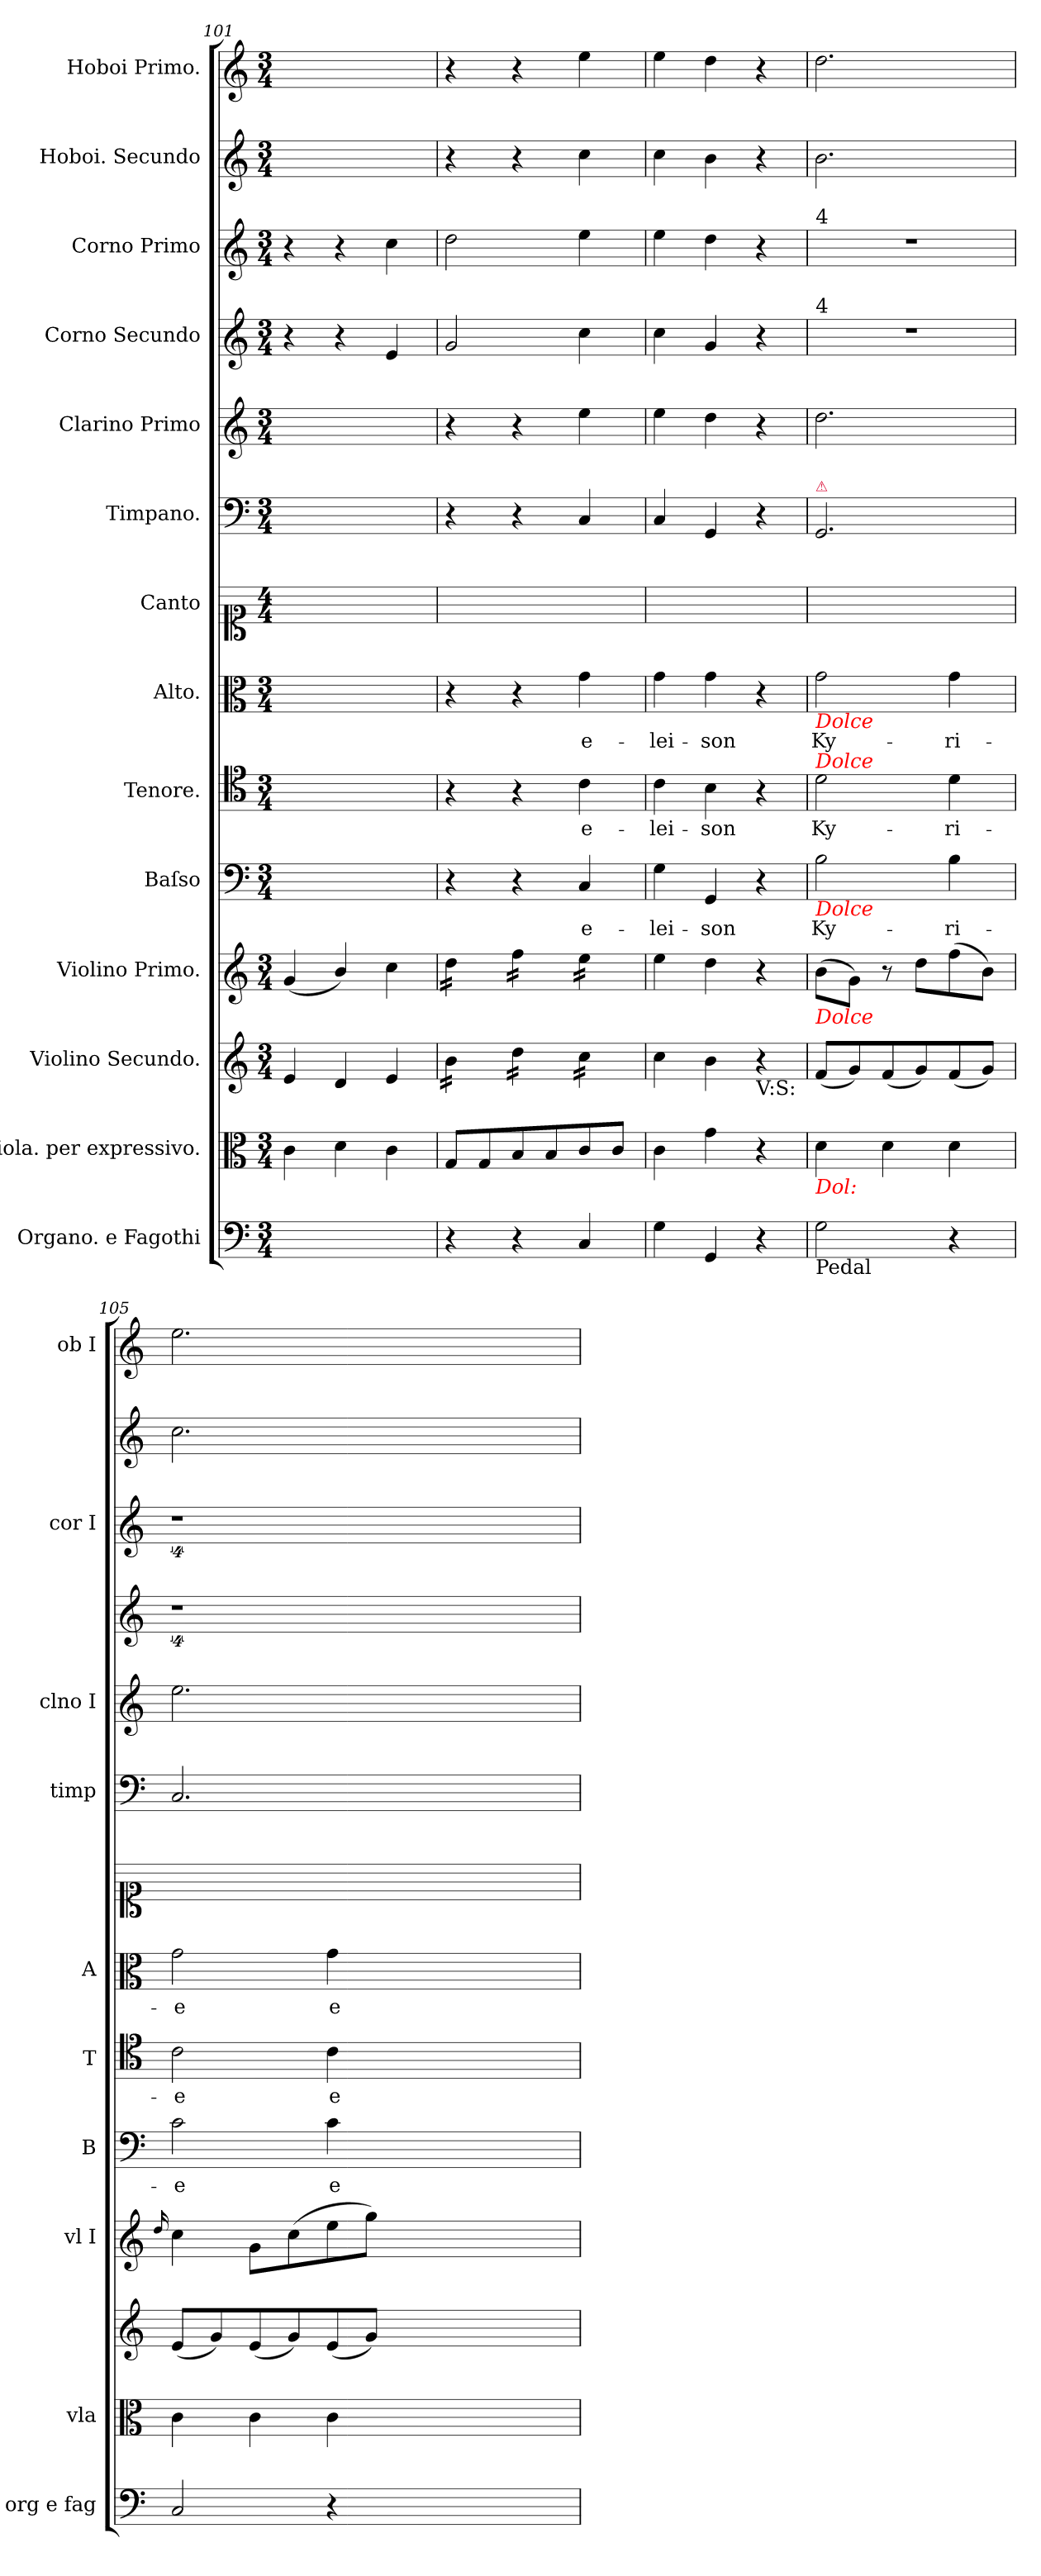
**kern	**dynam	**kern	**kern	**dynam	**kern	**dynam	**kern	**text	**kern	**text	**kern	**text	**kern	**kern	**dynam	**kern	**dynam	**kern	**kern	**kern	**dynam	**kern	**dynam
*part14	*part14	*part13	*part12	*part12	*part11	*part11	*part10	*part10	*part9	*part9	*part8	*part8	*part7	*part6	*part6	*part5	*part5	*part4	*part3	*part2	*part2	*part1	*part1
*staff14	*staff14	*staff13	*staff12	*staff12	*staff11	*staff11	*staff10	*staff10	*staff9	*staff9	*staff8	*staff8	*staff7	*staff6	*staff6	*staff5	*staff5	*staff4	*staff3	*staff2	*staff2	*staff1	*staff1
*I"Organo. e Fagothi	*	*I"Viola. per expressivo.	*I"Violino Secundo.	*	*I"Violino Primo.	*	*I"Baſso	*	*I"Tenore.	*	*I"Alto.	*	*I"Canto	*I"Timpano.	*	*I"Clarino Primo	*	*I"Corno Secundo	*I"Corno Primo	*I"Hoboi. Secundo	*	*I"Hoboi Primo.	*
*I'org e fag	*	*I'vla	*	*	*I'vl I	*	*I'B	*	*I'T	*	*I'A	*	*	*I'timp	*	*I'clno I	*	*	*I'cor I	*	*	*I'ob I	*
*clefF4	*	*clefC3	*clefG2	*	*clefG2	*	*clefF4	*	*clefC4	*	*clefC3	*	*clefC1	*clefF4	*	*clefG2	*	*clefG2	*clefG2	*clefG2	*	*clefG2	*
*k[]	*	*k[]	*k[]	*	*k[]	*	*k[]	*	*k[]	*	*k[]	*	*k[]	*k[]	*	*k[]	*	*k[]	*k[]	*k[]	*	*k[]	*
*C:	*	*C:	*C:	*	*C:	*	*C:	*	*C:	*	*C:	*	*C:	*C:	*	*C:	*	*C:	*C:	*C:	*	*C:	*
*M3/4	*	*M3/4	*M3/4	*	*M3/4	*	*M3/4	*	*M3/4	*	*M3/4	*	*M4/4	*M3/4	*	*M3/4	*	*M3/4	*M3/4	*M3/4	*	*M3/4	*
=101	=101	=101	=101	=101	=101	=101	=101	=101	=101	=101	=101	=101	=101	=101	=101	=101	=101	=101	=101	=101	=101	=101	=101
2.ryy	.	4c\	4e/	.	(4g/	.	2.ryy	.	2.ryy	.	2.ryy	.	2.ryy	2.ryy	.	2.ryy	.	4r	4r	2.ryy	.	2.ryy	.
.	.	4d\	4d/	.	4b/)	.	.	.	.	.	.	.	.	.	.	.	.	4r	4r	.	.	.	.
.	.	4c\	4e/	.	4cc\	.	.	.	.	.	.	.	.	.	.	.	.	4e/	4cc\	.	.	.	.
=102	=102	=102	=102	=102	=102	=102	=102	=102	=102	=102	=102	=102	=102	=102	=102	=102	=102	=102	=102	=102	=102	=102	=102
!	!	!	!	!LO:DY:b	!	!	!	!	!	!	!	!	!	!	!	!	!	!	!	!	!	!	!
*	*	*	*tremolo	*	*	*	*	*	*	*	*	*	*	*	*	*	*	*	*	*	*	*	*
*	*	*	*	*	*tremolo	*	*	*	*	*	*	*	*	*	*	*	*	*	*	*	*	*	*
4r	.	8G/L	16b\LL	forto	16dd\LL	.	4r	.	4r	.	4r	.	2.ryy	4r	.	4r	.	2g/	2dd\	4r	.	4r	.
.	.	.	16b\	.	16dd\	.	.	.	.	.	.	.	.	.	.	.	.	.	.	.	.	.	.
.	.	8G/	16b\	.	16dd\	.	.	.	.	.	.	.	.	.	.	.	.	.	.	.	.	.	.
.	.	.	16b\JJ	.	16dd\JJ	.	.	.	.	.	.	.	.	.	.	.	.	.	.	.	.	.	.
!	!	!	!	!	!	!LO:DY:b	!	!	!	!	!	!	!	!	!	!	!	!	!	!	!	!	!
4r	.	8B/	16dd\LL	.	16ff\LL	fort	4r	.	4r	.	4r	.	.	4r	.	4r	.	.	.	4r	.	4r	.
.	.	.	16dd\	.	16ff\	.	.	.	.	.	.	.	.	.	.	.	.	.	.	.	.	.	.
.	.	8B/	16dd\	.	16ff\	.	.	.	.	.	.	.	.	.	.	.	.	.	.	.	.	.	.
.	.	.	16dd\JJ	.	16ff\JJ	.	.	.	.	.	.	.	.	.	.	.	.	.	.	.	.	.	.
!	!	!	!	!	!	!	!	!LO:LY:i	!	!	!	!	!	!	!	!	!	!	!	!	!	!	!
4C/	.	8c/	16cc\LL	.	16ee\LL	.	4C/	e-	4c\	e-	4g\	e-	.	4C/	.	4ee\	.	4cc\	4ee\	4cc\	.	4ee\	.
.	.	.	16cc\	.	16ee\	.	.	.	.	.	.	.	.	.	.	.	.	.	.	.	.	.	.
.	.	8c/J	16cc\	.	16ee\	.	.	.	.	.	.	.	.	.	.	.	.	.	.	.	.	.	.
.	.	.	16cc\JJ	.	16ee\JJ	.	.	.	.	.	.	.	.	.	.	.	.	.	.	.	.	.	.
*	*	*	*	*	*Xtremolo	*	*	*	*	*	*	*	*	*	*	*	*	*	*	*	*	*	*
*	*	*	*Xtremolo	*	*	*	*	*	*	*	*	*	*	*	*	*	*	*	*	*	*	*	*
=103	=103	=103	=103	=103	=103	=103	=103	=103	=103	=103	=103	=103	=103	=103	=103	=103	=103	=103	=103	=103	=103	=103	=103
!	!	!	!	!	!	!	!	!LO:LY:i	!	!	!	!	!	!	!	!	!	!	!	!	!	!	!
4G\	.	4c\	4cc\	.	4ee\	.	4G\	-lei-	4c\	-lei-	4g\	-lei-	2.ryy	4C/	.	4ee\	.	4cc\	4ee\	4cc\	.	4ee\	.
!	!	!	!	!	!	!	!	!LO:LY:i	!	!	!	!	!	!	!	!	!	!	!	!	!	!	!
4GG/	.	4g\	4b\	.	4dd\	.	4GG/	-son	4B\	-son	4g\	-son	.	4GG/	.	4dd\	.	4g/	4dd\	4b\	.	4dd\	.
!	!	!	!LO:TX:b:t=V&colon;S&colon;	!	!	!	!	!	!	!	!	!	!	!	!	!	!	!	!	!	!	!	!
4r	.	4r	4r	.	4r	.	4r	.	4r	.	4r	.	.	4r	.	4r	.	4r	4r	4r	.	4r	.
=104	=104	=104	=104	=104	=104	=104	=104	=104	=104	=104	=104	=104	=104	=104	=104	=104	=104	=104	=104	=104	=104	=104	=104
!	!	!	!	!	!	!	!	!	!	!	!	!	!	!	!	!	!	!	!LO:TX:a:t=4	!	!	!	!
!	!	!	!	!	!	!	!	!	!	!	!	!	!	!	!	!	!	!LO:TX:a:t=4	!	!	!	!	!
!	!	!	!	!	!	!	!	!	!	!	!	!	!	!LO:TX:a:color=crimson:t=⚠	!	!	!	!	!	!	!	!	!
!	!	!	!	!	!	!	!	!	!	!	!LO:TX:b:i:color=red:t=Dolce	!	!	!	!	!	!	!	!	!	!	!	!
!	!	!	!	!	!	!	!	!	!LO:TX:a:i:color=red:t=Dolce	!	!	!	!	!	!	!	!	!	!	!	!	!	!
!	!	!	!	!	!	!	!LO:TX:b:i:color=red:t=Dolce	!	!	!	!	!	!	!	!	!	!	!	!	!	!	!	!
!	!	!	!	!	!LO:TX:b:i:color=red:t=Dolce	!	!	!	!	!	!	!	!	!	!	!	!	!	!	!	!	!	!
!	!	!LO:TX:b:i:color=red:t=Dol&colon;	!	!	!	!	!	!	!	!	!	!	!	!	!	!	!	!	!	!	!	!	!
!LO:TX:b:t=Pedal	!	!	!	!	!	!	!	!	!	!	!	!	!	!	!	!	!	!	!	!	!	!	!
!	!	!	!	!LO:DY:a	!	!	!	!	!	!	!	!	!	!	!LO:DY:b	!	!LO:DY:b	!	!	!	!LO:DY:b	!	!LO:DY:b
2G\	.	4d\	(8f/L	piano	(8b\L	.	2B\	Ky-	2d\	Ky-	2g\	Ky-	2.ryy	2.GG/	piano	2.dd\	pia	2.r	2.r	2.b\	pia	2.dd\	pia
.	.	.	8g/)	.	8g\J)	.	.	.	.	.	.	.	.	.	.	.	.	.	.	.	.	.	.
.	.	4d\	(8f/	.	8r	.	.	.	.	.	.	.	.	.	.	.	.	.	.	.	.	.	.
.	.	.	8g/)	.	8dd\L	.	.	.	.	.	.	.	.	.	.	.	.	.	.	.	.	.	.
4r	.	4d\	(8f/	.	(8ff\	.	4B\	-ri-	4d\	-ri-	4g\	-ri-	.	.	.	.	.	.	.	.	.	.	.
.	.	.	8g/J)	.	8b\J)	.	.	.	.	.	.	.	.	.	.	.	.	.	.	.	.	.	.
=105	=105	=105	=105	=105	=105	=105	=105	=105	=105	=105	=105	=105	=105	=105	=105	=105	=105	=105	=105	=105	=105	=105	=105
.	.	.	.	.	16qqdd/	.	.	.	.	.	.	.	.	.	.	.	.	.	.	.	.	.	.
!	!LO:DY:b	!	!	!	!	!	!	!	!	!	!	!	!	!	!	!	!	!	!	!	!	!	!
2C/	pia	4c\	(8e/L	.	4cc\	.	2c\	-e	2c\	-e	2g\	-e	2.ryy	2.C/	.	2.ee\	.	4%9r	4%9r	2.cc\	.	2.ee\	.
.	.	.	8g/)	.	.	.	.	.	.	.	.	.	.	.	.	.	.	.	.	.	.	.	.
.	.	4c\	(8e/	.	8g\L	.	.	.	.	.	.	.	.	.	.	.	.	.	.	.	.	.	.
.	.	.	8g/)	.	(8cc\	.	.	.	.	.	.	.	.	.	.	.	.	.	.	.	.	.	.
4r	.	4c\	(8e/	.	8ee\	.	4c\	e-	4c\	e-	4g\	e-	.	.	.	.	.	.	.	.	.	.	.
.	.	.	8g/J)	.	8gg\J)	.	.	.	.	.	.	.	.	.	.	.	.	.	.	.	.	.	.
1.ryy	.	1.ryy	1.ryy	.	1.ryy	.	1.ryy	.	1.ryy	.	1.ryy	.	1.ryy	1.ryy	.	1.ryy	.	.	.	1.ryy	.	1.ryy	.
=	=	=	=	=	=	=	=	=	=	=	=	=	=	=	=	=	=	=	=	=	=	=	=
*-	*-	*-	*-	*-	*-	*-	*-	*-	*-	*-	*-	*-	*-	*-	*-	*-	*-	*-	*-	*-	*-	*-	*-
